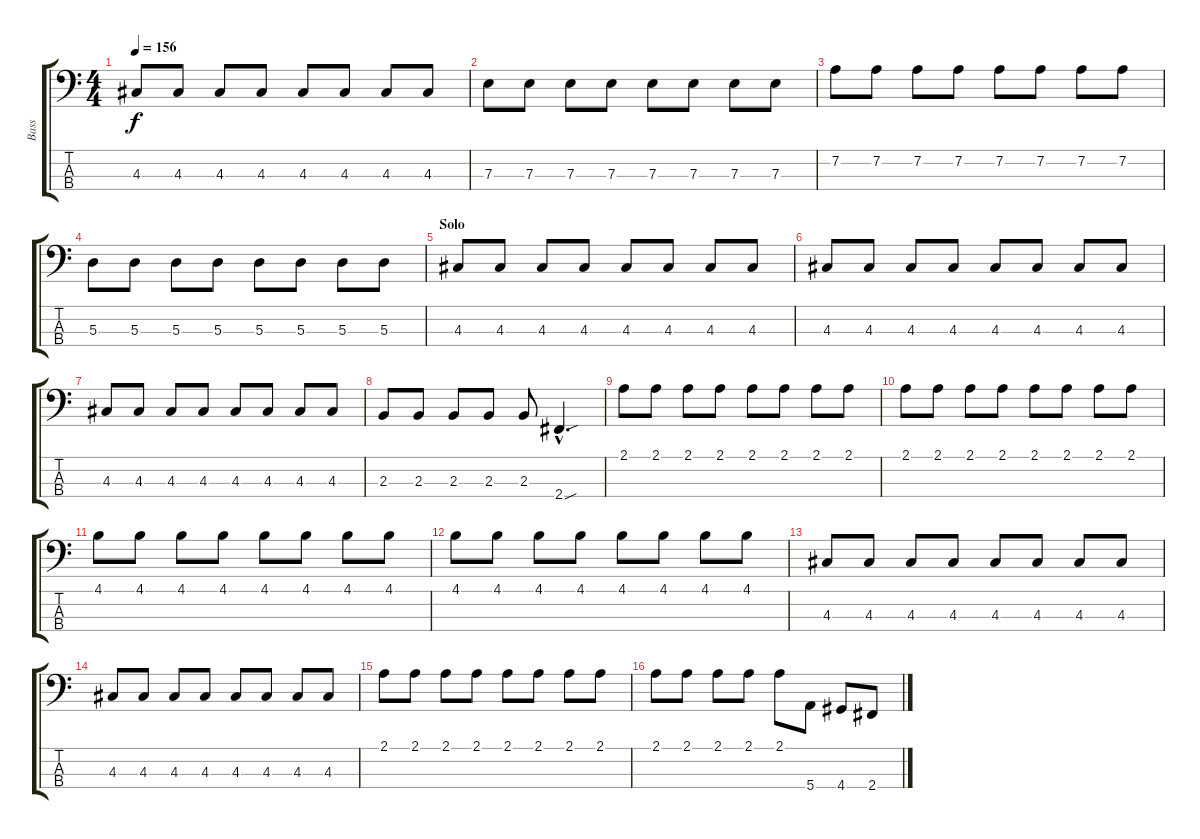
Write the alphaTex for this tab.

\track ("Bass" "Bass") {instrument electricbassfinger}
\staff {score tabs}
\tuning (G2 D2 A1 E1) {hide}
\ts (4 4)
\tempo 156
\clef f4
\ks c
4.3.8{dy f} 4.3.8 4.3.8 4.3.8 4.3.8 4.3.8 4.3.8 4.3.8 |
7.3.8 7.3.8 7.3.8 7.3.8 7.3.8 7.3.8 7.3.8 7.3.8 |
7.2.8 7.2.8 7.2.8 7.2.8 7.2.8 7.2.8 7.2.8 7.2.8 |
5.3.8 5.3.8 5.3.8 5.3.8 5.3.8 5.3.8 5.3.8 5.3.8 |
\section ("" "Solo")
4.3.8 4.3.8 4.3.8 4.3.8 4.3.8 4.3.8 4.3.8 4.3.8 |
4.3.8 4.3.8 4.3.8 4.3.8 4.3.8 4.3.8 4.3.8 4.3.8 |
4.3.8 4.3.8 4.3.8 4.3.8 4.3.8 4.3.8 4.3.8 4.3.8 |
2.3.8 2.3.8 2.3.8 2.3.8 2.3.8 2.4{sou hac}.4{d} |
2.1.8 2.1.8 2.1.8 2.1.8 2.1.8 2.1.8 2.1.8 2.1.8 |
2.1.8 2.1.8 2.1.8 2.1.8 2.1.8 2.1.8 2.1.8 2.1.8 |
4.1.8 4.1.8 4.1.8 4.1.8 4.1.8 4.1.8 4.1.8 4.1.8 |
4.1.8 4.1.8 4.1.8 4.1.8 4.1.8 4.1.8 4.1.8 4.1.8 |
4.3.8 4.3.8 4.3.8 4.3.8 4.3.8 4.3.8 4.3.8 4.3.8 |
4.3.8 4.3.8 4.3.8 4.3.8 4.3.8 4.3.8 4.3.8 4.3.8 |
2.1.8 2.1.8 2.1.8 2.1.8 2.1.8 2.1.8 2.1.8 2.1.8 |
2.1.8 2.1.8 2.1.8 2.1.8 2.1.8 5.4.8 4.4.8 2.4.8
